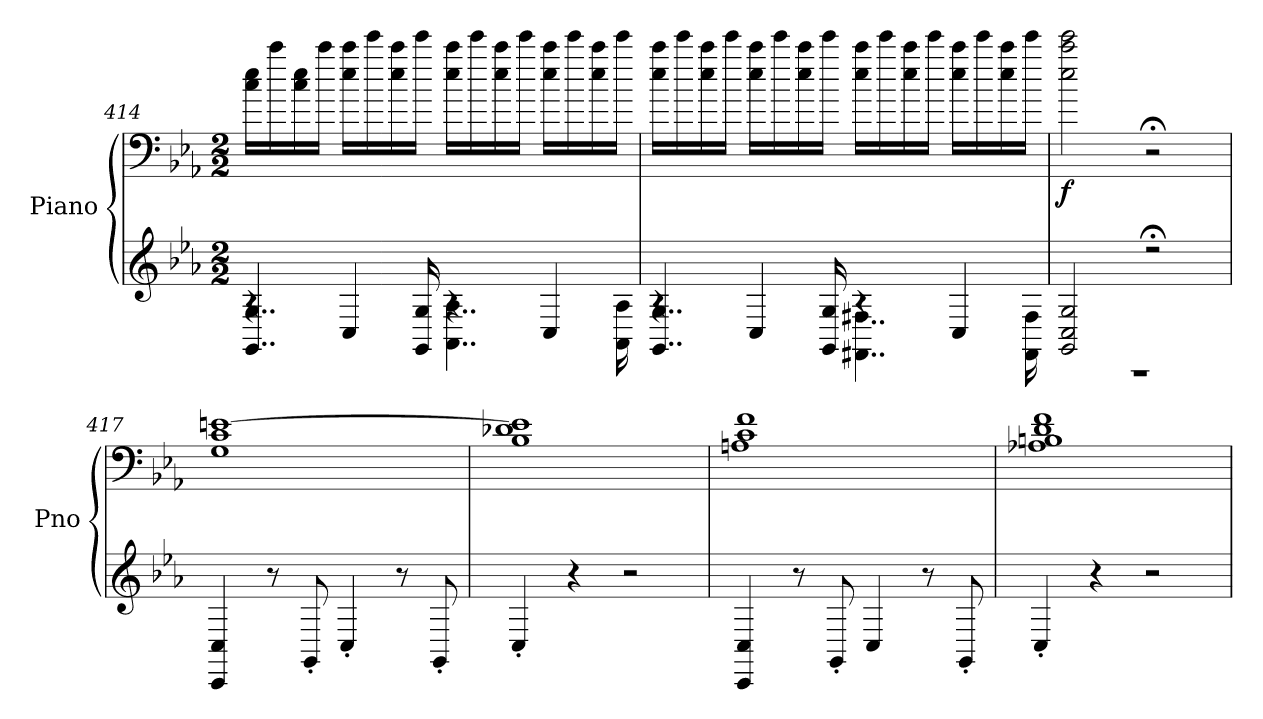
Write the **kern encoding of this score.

**kern	**kern	**dynam
*part1	*part1	*part1
*staff2	*staff1	*staff1/2
*I"Piano	*	*
*I'Pno	*	*
*clefG2	*clefF4	*
*k[b-e-a-]	*k[b-e-a-]	*
*M2/2	*M2/2	*
=414	=414	=414
*^	*	*
4rA	4..GG/ 4..G/	16cc\ 16ee-\LL	.
.	.	16ccc\	.
.	.	16cc\ 16ee-\	.
.	.	16ccc\JJ	.
4C/	.	16ee-\ 16ccc\LL	.
.	.	16eee-\	.
.	.	16ee-\ 16ccc\	.
.	16GG/ 16G/	16eee-\JJ	.
4rA	4..AA-\ 4..A-\	16ee-\ 16ccc\LL	.
.	.	16eee-\	.
.	.	16ee-\ 16ccc\	.
.	.	16eee-\JJ	.
4C/	.	16ee-\ 16ccc\LL	.
.	.	16eee-\	.
.	.	16ee-\ 16ccc\	.
.	16AA-\ 16A-\	16eee-\JJ	.
!!LO:PB:g=z
=415	=415	=415	=415
4rA	4..GG/ 4..G/	16ee-\ 16ccc\LL	.
.	.	16eee-\	.
.	.	16ee-\ 16ccc\	.
.	.	16eee-\JJ	.
4C/	.	16ee-\ 16ccc\LL	.
.	.	16eee-\	.
.	.	16ee-\ 16ccc\	.
.	16GG/ 16G/	16eee-\JJ	.
4rA	4..FF#X\ 4..F#X\	16ee-\ 16ccc\LL	.
.	.	16eee-\	.
.	.	16ee-\ 16ccc\	.
.	.	16eee-\JJ	.
4C/	.	16ee-\ 16ccc\LL	.
.	.	16eee-\	.
.	.	16ee-\ 16ccc\	.
.	16FF#\ 16F#\	16eee-\JJ	.
=416	=416	=416	=416
*	*	*MM60	*
!	!	!	!LO:DY:b
2GG/ 2C/ 2G/	1r	2ee-\ 2ccc\ 2eee-\	f
2r;<	.	2r;<	.
*v	*v	*	*
!!LO:PB:g=z
=417	=417	=417
4CC/ 4C/	1G 1c [1en	.
8r	.	.
8GG'/	.	.
4C'/	.	.
8r	.	.
8GG'/	.	.
=418	=418	=418
4C'/	1B- 1d-X 1e]	.
4r	.	.
2r	.	.
=419	=419	=419
*	*^	*
*	*	*^	*
4CC/ 4C/	1f	1c	1An	.
8r	.	.	.	.
8GG'/	.	.	.	.
4C/	.	.	.	.
8r	.	.	.	.
8GG'/	.	.	.	.
=420	=420	=420	=420	=420
4C'/	1f	1d	1A-X 1Bn	.
4r	.	.	.	.
2r	.	.	.	.
*	*v	*v	*v	*
=	=	=
*-	*-	*-
